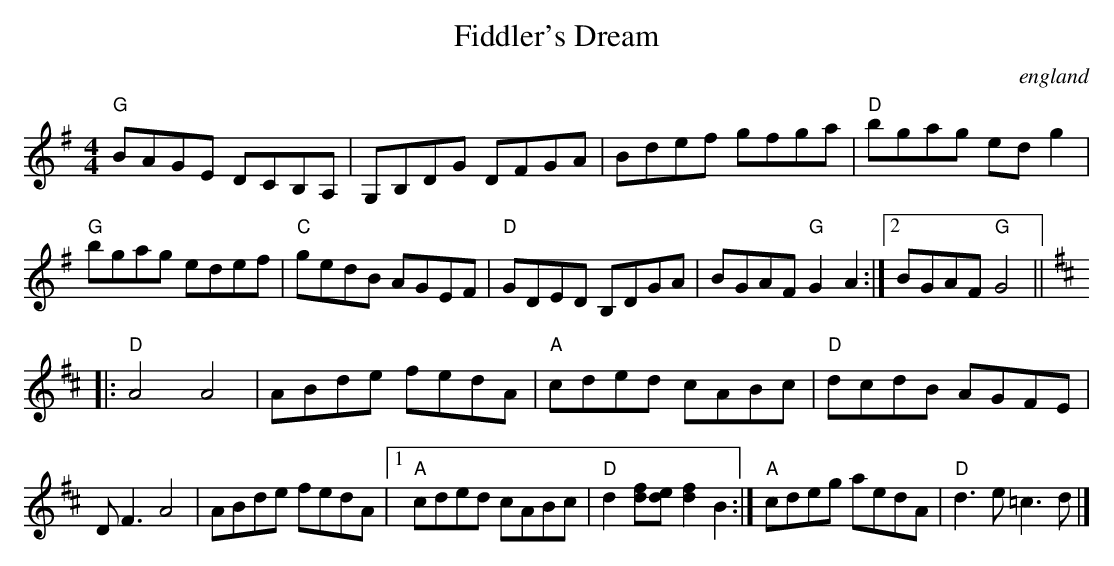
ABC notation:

X:1
T:Fiddler's Dream
O:england
M:4/4
L:1/8
K:G
"G"BAGE DCB,A,|G,B,DG DFGA|Bdef gfga|"D"bgag edg2|
"G"bgag edef|"C"gedB AGEF|"D"GDED B,DGA|\
1BGAF "G"G2A2:|2BGAF "G"G4||
K:D
|:"D"A4 A4|ABde fedA|"A"cded cABc|"D"dcdB AGFE|
DF3 A4|ABde fedA|1"A"cded cABc|"D"d2[df][de][d2f2]B2:|\
2"A"cdeg aedA|"D"d3e =c3d|]
